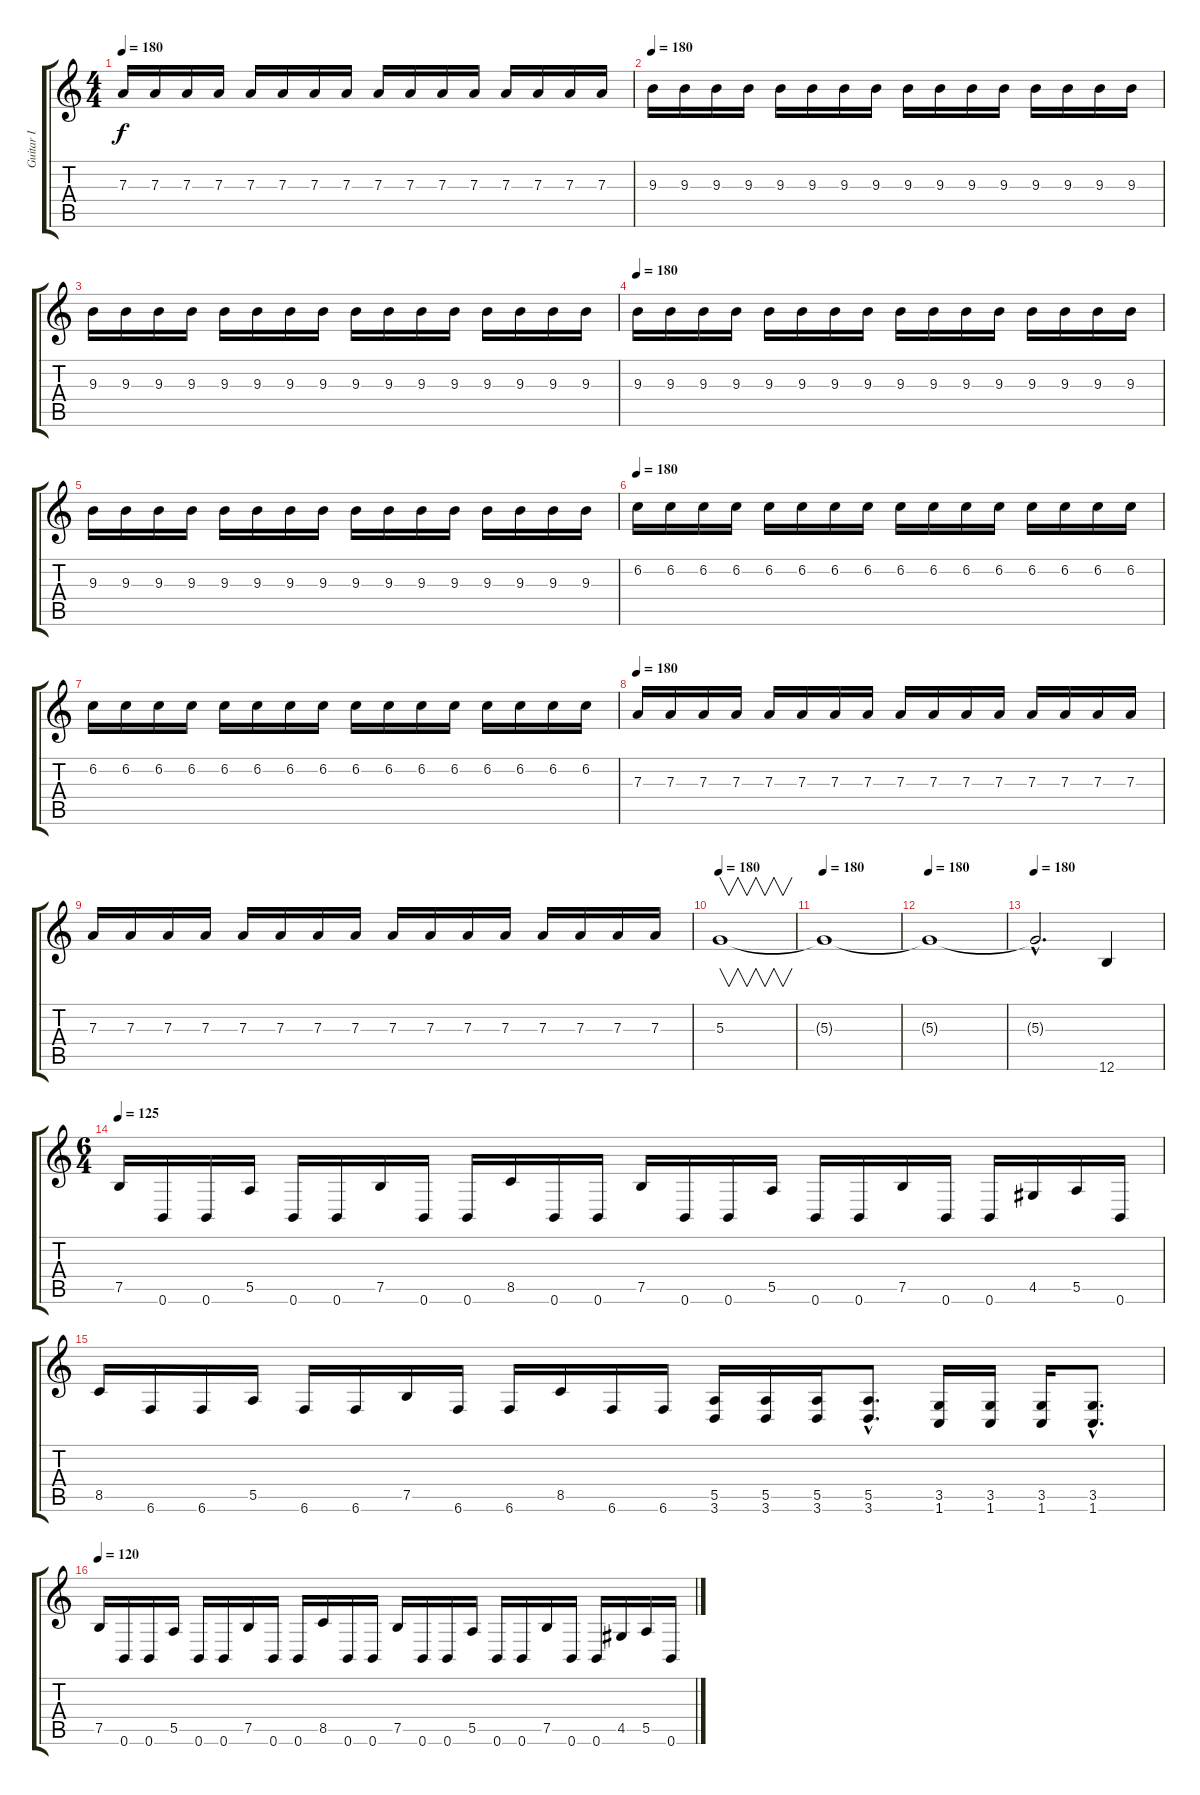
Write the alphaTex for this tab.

\track ("Guitar I" "Guitar I") {instrument distortionguitar}
\staff {score tabs}
\tuning (B3 Gb3 D3 A2 E2 B1) {hide}
\ts (4 4)
\tempo 180
\clef g2
\ks c
7.3.16{dy f} 7.3.16 7.3.16 7.3.16 7.3.16 7.3.16 7.3.16 7.3.16 7.3.16 7.3.16 7.3.16 7.3.16 7.3.16 7.3.16 7.3.16 7.3.16 |
\tempo 180
9.3.16 9.3.16 9.3.16 9.3.16 9.3.16 9.3.16 9.3.16 9.3.16 9.3.16 9.3.16 9.3.16 9.3.16 9.3.16 9.3.16 9.3.16 9.3.16 |
9.3.16 9.3.16 9.3.16 9.3.16 9.3.16 9.3.16 9.3.16 9.3.16 9.3.16 9.3.16 9.3.16 9.3.16 9.3.16 9.3.16 9.3.16 9.3.16 |
\tempo 180
9.3.16 9.3.16 9.3.16 9.3.16 9.3.16 9.3.16 9.3.16 9.3.16 9.3.16 9.3.16 9.3.16 9.3.16 9.3.16 9.3.16 9.3.16 9.3.16 |
9.3.16 9.3.16 9.3.16 9.3.16 9.3.16 9.3.16 9.3.16 9.3.16 9.3.16 9.3.16 9.3.16 9.3.16 9.3.16 9.3.16 9.3.16 9.3.16 |
\tempo 180
6.2.16 6.2.16 6.2.16 6.2.16 6.2.16 6.2.16 6.2.16 6.2.16 6.2.16 6.2.16 6.2.16 6.2.16 6.2.16 6.2.16 6.2.16 6.2.16 |
6.2.16 6.2.16 6.2.16 6.2.16 6.2.16 6.2.16 6.2.16 6.2.16 6.2.16 6.2.16 6.2.16 6.2.16 6.2.16 6.2.16 6.2.16 6.2.16 |
\tempo 180
7.3.16 7.3.16 7.3.16 7.3.16 7.3.16 7.3.16 7.3.16 7.3.16 7.3.16 7.3.16 7.3.16 7.3.16 7.3.16 7.3.16 7.3.16 7.3.16 |
7.3.16 7.3.16 7.3.16 7.3.16 7.3.16 7.3.16 7.3.16 7.3.16 7.3.16 7.3.16 7.3.16 7.3.16 7.3.16 7.3.16 7.3.16 7.3.16 |
\tempo 180
5.3.1{v} |
\tempo 180
5.3{t}.1 |
\tempo 180
5.3{t}.1 |
\tempo 180
5.3{hac t}.2{d} 12.6.4 |
\ts (6 4)
\tempo 125
7.5.16 0.6.16 0.6.16 5.5.16 0.6.16 0.6.16 7.5.16 0.6.16 0.6.16 8.5.16 0.6.16 0.6.16 7.5.16 0.6.16 0.6.16 5.5.16 0.6.16 0.6.16 7.5.16 0.6.16 0.6.16 4.5.16 5.5.16 0.6.16 |
8.5.16 6.6.16 6.6.16 5.5.16 6.6.16 6.6.16 7.5.16 6.6.16 6.6.16 8.5.16 6.6.16 6.6.16 (5.5 3.6).16 (5.5 3.6).16 (5.5 3.6).16 (5.5{hac} 3.6{hac}).8{d} (3.5 1.6).16 (3.5 1.6).16 (3.5 1.6).16 (3.5{hac} 1.6{hac}).8{d} |
\tempo 120
7.5.16 0.6.16 0.6.16 5.5.16 0.6.16 0.6.16 7.5.16 0.6.16 0.6.16 8.5.16 0.6.16 0.6.16 7.5.16 0.6.16 0.6.16 5.5.16 0.6.16 0.6.16 7.5.16 0.6.16 0.6.16 4.5.16 5.5.16 0.6.16
